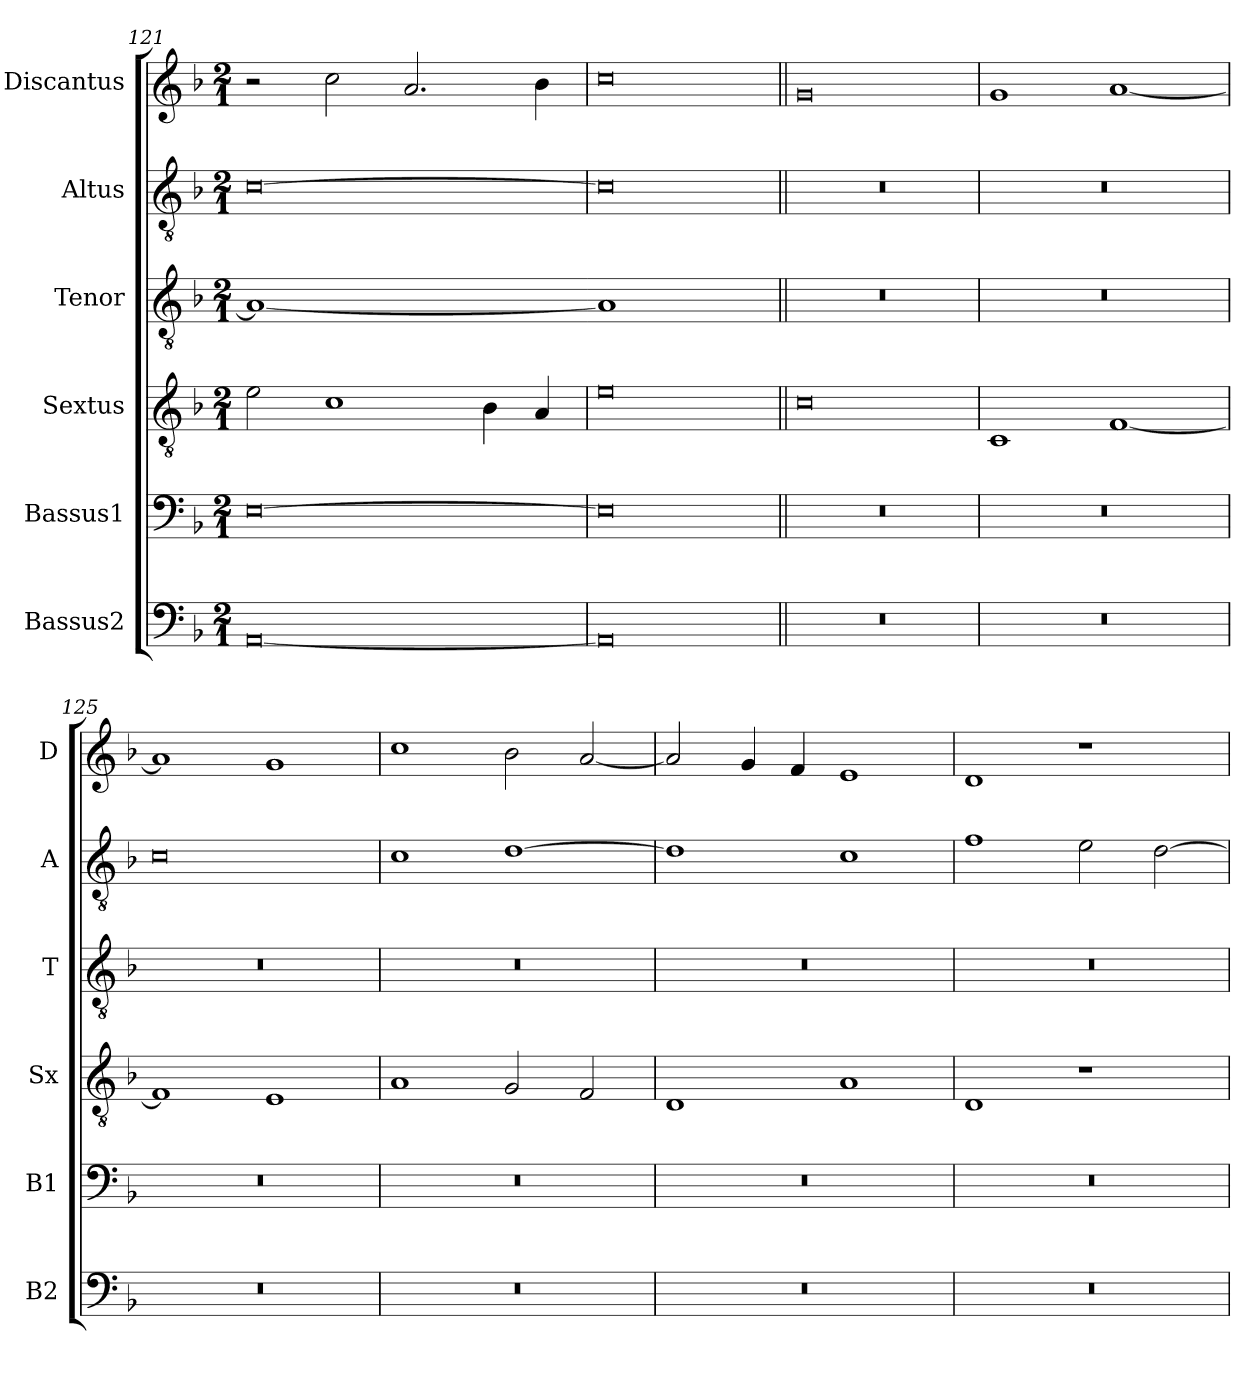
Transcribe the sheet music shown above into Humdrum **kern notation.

**kern	**kern	**kern	**kern	**kern	**kern
*part6	*part5	*part4	*part3	*part2	*part1
*staff6	*staff5	*staff4	*staff3	*staff2	*staff1
*I"Bassus2	*I"Bassus1	*I"Sextus	*I"Tenor	*I"Altus	*I"Discantus
*I'B2	*I'B1	*I'Sx	*I'T	*I'A	*I'D
*clefF4	*clefF4	*clefGv2	*clefGv2	*clefGv2	*clefG2
*k[b-]	*k[b-]	*k[b-]	*k[b-]	*k[b-]	*k[b-]
*M2/1	*M2/1	*M2/1	*M2/1	*M2/1	*M2/1
=121	=121	=121	=121	=121	=121
!	!	!	!LO:N:vis=1	!	!
[0AA	[0E	2e\	0A_	[0c	2r
.	.	1c	.	.	2cc\
.	.	.	.	.	2.a/
.	.	4B-\	.	.	.
.	.	4A/	.	.	4b-\
=122	=122	=122	=122-	=122	=122
!	!	!	!LO:N:vis=1	!	!
0AA]	0E]	0e	0A]	0c]	0cc
!!LO:LB:g=z
=123||	=123||	=123||	=123||	=123||	=123||
0r	0r	0c	0r	0r	0g
=124	=124	=124	=124	=124	=124
0r	0r	1C	0r	0r	1g
.	.	[1F	.	.	[1a
=125	=125	=125	=125	=125	=125
0r	0r	1F]	0r	0c	1a]
.	.	1E	.	.	1g
=126	=126	=126	=126	=126	=126
0r	0r	1A	0r	1c	1cc
.	.	2G/	.	[1d	2b-\
.	.	2F/	.	.	[2a/
=127	=127	=127	=127	=127	=127
0r	0r	1D	0r	1d]	2a/]
.	.	.	.	.	4g/
.	.	.	.	.	4f/
.	.	1A	.	1c	1e
=128	=128	=128	=128	=128	=128
0r	0r	1D	0r	1f	1d
.	.	1r	.	2e\	1r
.	.	.	.	[2d\	.
=	=	=	=	=	=
*-	*-	*-	*-	*-	*-
